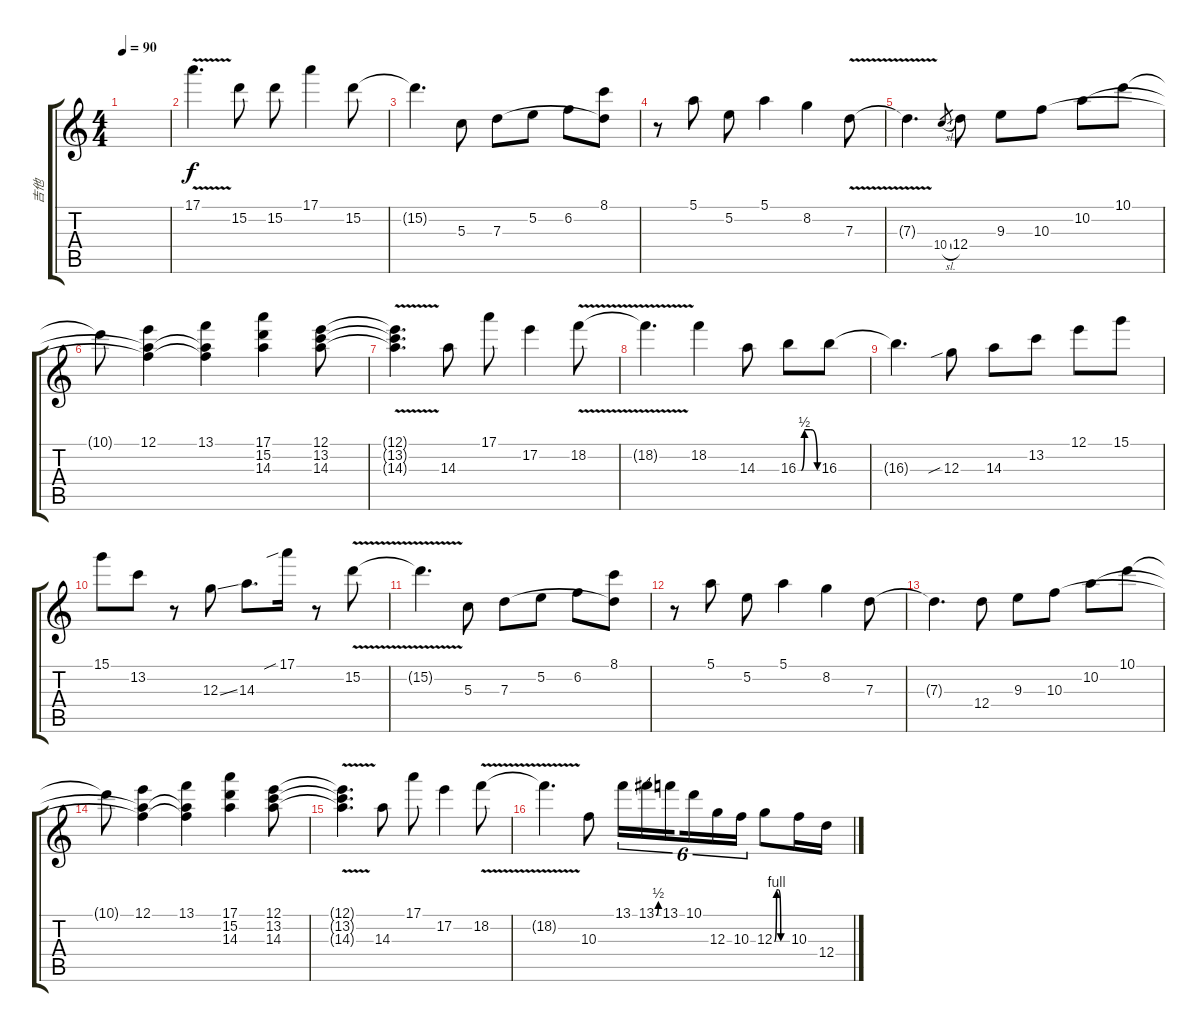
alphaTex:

\track ("吉他" "吉他") {instrument distortionguitar}
\staff {score tabs}
\tuning (E4 B3 G3 D3 A2 E2) {hide}
\ts (4 4)
\tempo 90
\clef g2
\ks c
|
17.1{v}.4{d} 15.2.8 15.2.8 17.1.4 15.2.8 |
15.2{t}.4{d} 5.3.8 7.3.8 5.2.8 6.2.8 (8.1 7.3{t}).8 |
r.8{txt ""} 5.1.8 5.2.8 5.1.4 8.2.4 7.3{v}.8 |
7.3{t}.4{d} 10.4{sl}.8{gr} 12.4.8 9.3.8 10.3.8 10.2.8 10.1.8 |
10.1{t}.8 (12.1 10.2{t} 10.3{t}).4 (13.1 10.2{t} 10.3{t}).4 (17.1 15.2 14.3).4 (12.1 13.2 14.3).8 |
(12.1{v t} 13.2{t} 14.3{t}).4{d} 14.3.8 17.1.8 17.2.4 18.2{v}.8 |
18.2{t}.4{d} 18.2.4 14.3.8 16.3{be (custom 0 0 10 0 20 2 40 2 60 0)}.8 16.3.8 |
16.3{t}.4{d} 12.3{sib}.8 14.3.8 13.2.8 12.1.8 15.1.8 |
15.1.8 13.2.8 r.8 12.3{ss}.8 14.3.8{d} 17.1{sib}.16 r.8 15.2{v}.8 |
15.2{t}.4{d} 5.3.8 7.3.8 5.2.8 6.2.8 (8.1 7.3{t}).8 |
r.8 5.1.8 5.2.8 5.1.4 8.2.4 7.3.8 |
7.3{t}.4{d} 12.4.8 9.3.8 10.3.8 10.2.8 10.1.8 |
10.1{t}.8 (12.1 10.2{t} 10.3{t}).4 (13.1 10.2{t} 10.3{t}).4 (17.1 15.2 14.3).4 (12.1 13.2 14.3).8 |
(12.1{v t} 13.2{t} 14.3{t}).4{d} 14.3.8 17.1.8 17.2.4 18.2{v}.8 |
18.2{t}.4{d} 10.3.8 13.1.16{tu (6 4)} 13.1{be (bend 0 0 60 2)}.16{tu (6 4)} 13.1.16{tu (6 4) beam splitsecondary} 10.1.16{tu (6 4)} 12.3.16{tu (6 4)} 10.3.16{tu (6 4)} 12.3{be (custom 0 0 10 4 20 4 30 0 60 0)}.8 10.3.16 12.4.16
